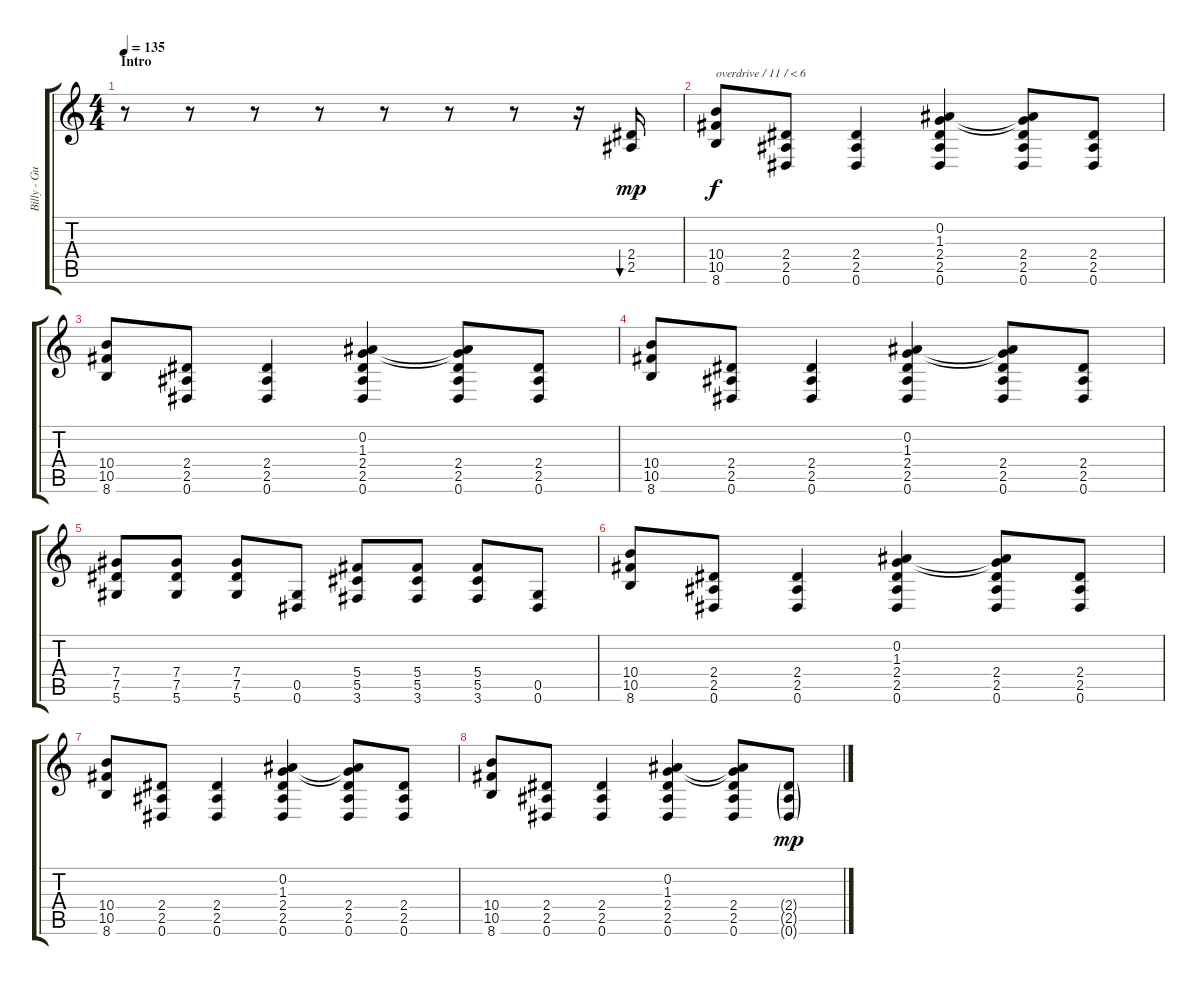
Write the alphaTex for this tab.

\track ("Billy - Guitar I" "Billy - Gu") {instrument overdrivenguitar}
\staff {score tabs}
\tuning (Eb4 Bb3 Gb3 Db3 Ab2 Eb2) {hide}
\ts (4 4)
\section ("" "Intro")
\tempo 135
\clef g2
\ks c
r.8{dy mp instrument overdrivenguitar} r.8 r.8 r.8 r.8 r.8 r.8 r.16 (2.4 2.5).16{bu 480} |
(10.4 10.5 8.6).8{txt "overdrive / 11 / < 6" dy f volume 11 balance 2 instrument overdrivenguitar} (2.4 2.5 0.6).8 (2.4 2.5 0.6).4 (0.2 1.3 2.4 2.5 0.6).4 (0.2{t} 1.3{t} 2.4 2.5 0.6).8 (2.4 2.5 0.6).8 |
(10.4 10.5 8.6).8 (2.4 2.5 0.6).8 (2.4 2.5 0.6).4 (0.2 1.3 2.4 2.5 0.6).4 (0.2{t} 1.3{t} 2.4 2.5 0.6).8 (2.4 2.5 0.6).8 |
(10.4 10.5 8.6).8 (2.4 2.5 0.6).8 (2.4 2.5 0.6).4 (0.2 1.3 2.4 2.5 0.6).4 (0.2{t} 1.3{t} 2.4 2.5 0.6).8 (2.4 2.5 0.6).8 |
(7.4 7.5 5.6).8 (7.4 7.5 5.6).8 (7.4 7.5 5.6).8 (0.5 0.6).8 (5.4 5.5 3.6).8 (5.4 5.5 3.6).8 (5.4 5.5 3.6).8 (0.5 0.6).8 |
(10.4 10.5 8.6).8 (2.4 2.5 0.6).8 (2.4 2.5 0.6).4 (0.2 1.3 2.4 2.5 0.6).4 (0.2{t} 1.3{t} 2.4 2.5 0.6).8 (2.4 2.5 0.6).8 |
(10.4 10.5 8.6).8 (2.4 2.5 0.6).8 (2.4 2.5 0.6).4 (0.2 1.3 2.4 2.5 0.6).4 (0.2{t} 1.3{t} 2.4 2.5 0.6).8 (2.4 2.5 0.6).8 |
(10.4 10.5 8.6).8 (2.4 2.5 0.6).8 (2.4 2.5 0.6).4 (0.2 1.3 2.4 2.5 0.6).4 (0.2{t} 1.3{t} 2.4 2.5 0.6).8 (2.4{g} 2.5{g} 0.6{g}).8{dy mp}
